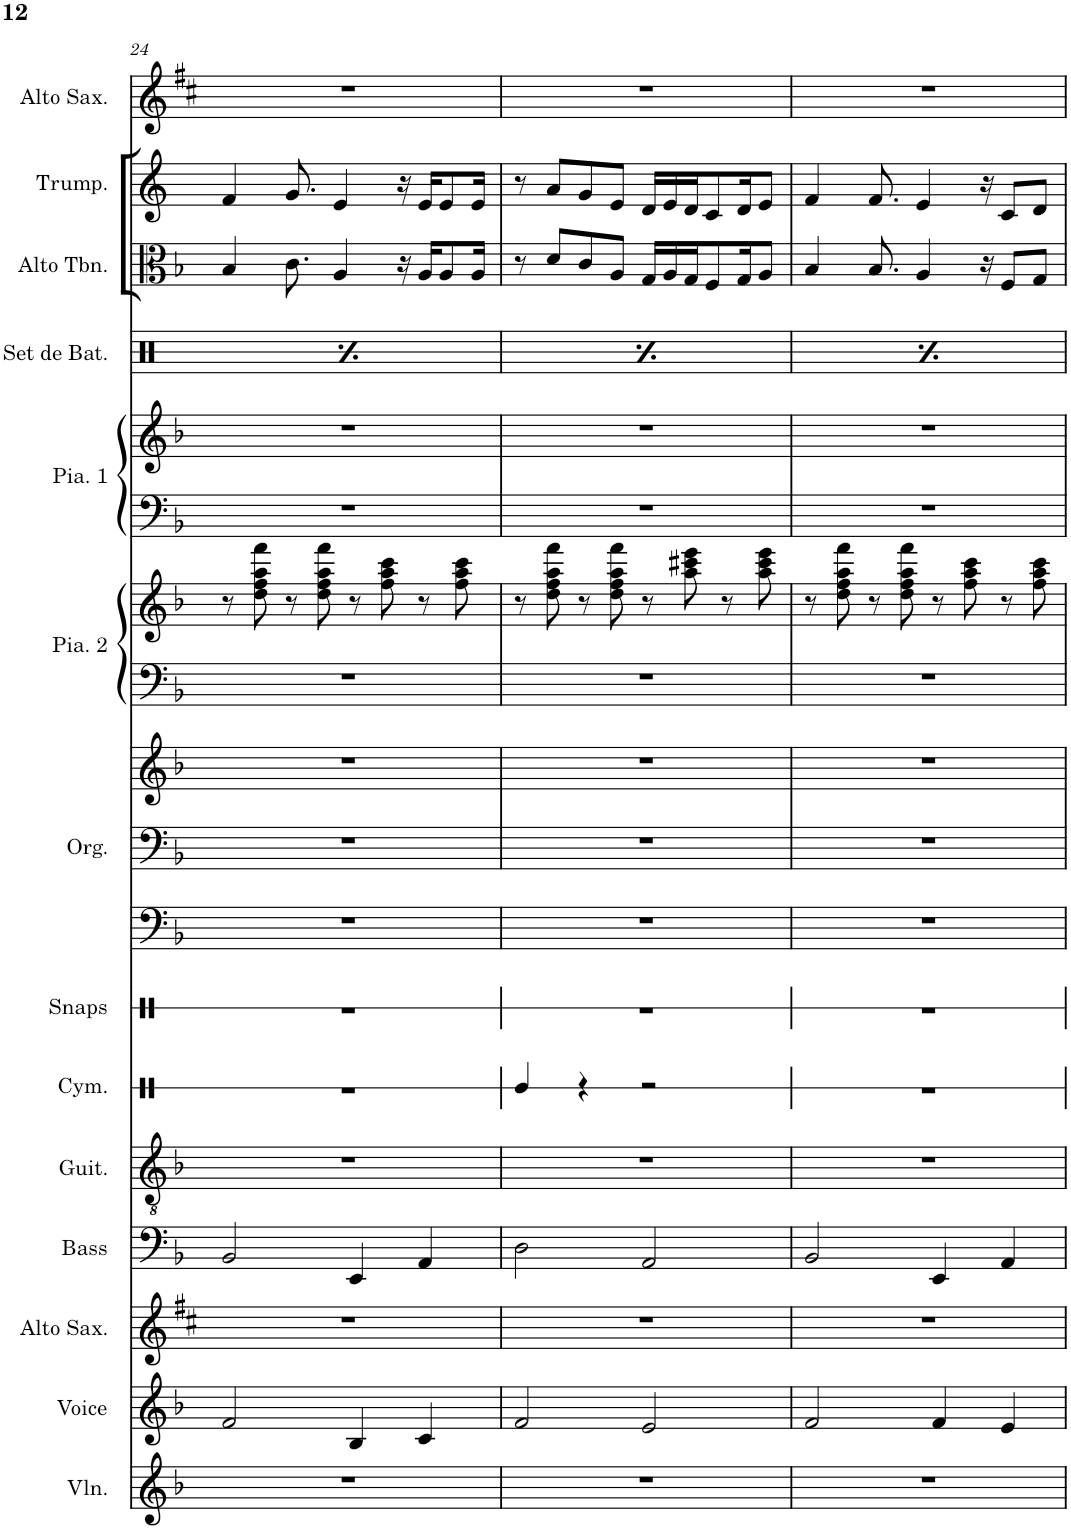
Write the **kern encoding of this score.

**kern	**kern	**kern	**kern	**kern	**kern	**kern	**kern	**kern	**kern	**kern	**kern	**kern	**kern	**kern	**kern	**kern	**kern
*part14	*part13	*part12	*part11	*part10	*part9	*part8	*part7	*part7	*part7	*part6	*part6	*part5	*part5	*part4	*part3	*part2	*part1
*staff18	*staff17	*staff16	*staff15	*staff14	*staff13	*staff12	*staff11	*staff10	*staff9	*staff8	*staff7	*staff6	*staff5	*staff4	*staff3	*staff2	*staff1
*I"Violin	*I"Voice	*I"Alto Saxophone	*I"Electric Bass	*I"Classical Guitar	*I"Cymbales	*I"Snaps	*I"Organ	*	*	*I"Piano 2	*	*I"Piano 1	*	*I"Set de batterie	*I"Alto Trombone	*I"Trumpet	*I"Alto Saxophone
*I'Vln.	*I'Voice	*I'Alto Sax.	*I'Bass	*I'Guit.	*I'Cym.	*I'Snaps	*I'Org.	*	*	*I'Pia. 2	*	*I'Pia. 1	*	*I'Set de Bat.	*I'Alto Tbn.	*I'Trump.	*I'Alto Sax.
!!LO:PB:g=z
*clefG2	*clefG2	*clefG2	*clefF4	*clefGv2	*clefX	*clefX	*clefF4	*clefF4	*clefG2	*clefF4	*clefG2	*clefF4	*clefG2	*clefX	*clefC3	*clefG2	*clefG2
*	*	*Trd5c9	*Trd7c12	*	*	*	*	*	*	*	*	*	*	*	*	*Trd-3c-5	*Trd5c9
*k[b-]	*k[b-]	*k[f#c#]	*k[b-]	*k[b-]	*k[]	*k[]	*k[b-]	*k[b-]	*k[b-]	*k[b-]	*k[b-]	*k[b-]	*k[b-]	*k[]	*k[b-]	*k[]	*k[f#c#]
*M4/4	*M4/4	*M4/4	*M4/4	*M4/4	*M4/4	*M4/4	*M4/4	*M4/4	*M4/4	*M4/4	*M4/4	*M4/4	*M4/4	*M4/4	*M4/4	*M4/4	*M4/4
=24	=24	=24	=24	=24	=24	=24	=24	=24	=24	=24	=24	=24	=24	=24	=24	=24	=24
*	*	*	*	*	*	*	*	*	*	*	*	*	*	*^	*	*	*
*	*	*	*	*	*	*	*	*	*	*	*	*	*	*	*^	*	*	*
1r	2f/	1r	2BB-/	1r	1r	1r	1r	1r	1r	1r	8r	1r	1r	4r	4Re\	8Rgg/L	4B-/	4f/	1r
.	.	.	.	.	.	.	.	.	.	.	8dd\ 8ff\ 8aa\ 8fff\	.	.	.	.	8Rgg/	.	.	.
.	.	.	.	.	.	.	.	.	.	.	8r	.	.	4Rg/	4r	8Rgg/	8.c\	8.g/	.
.	.	.	.	.	.	.	.	.	.	.	8dd\ 8ff\ 8aa\ 8fff\	.	.	.	.	8Rgg/J	.	.	.
.	.	.	.	.	.	.	.	.	.	.	.	.	.	.	.	.	4A/	4e/	.
.	4B-/	.	4EE/	.	.	.	.	.	.	.	8r	.	.	4r	4Re\	8Rgg/L	.	.	.
.	.	.	.	.	.	.	.	.	.	.	8ff\ 8aa\ 8ccc\	.	.	.	.	8Rgg/	.	.	.
.	.	.	.	.	.	.	.	.	.	.	.	.	.	.	.	.	16r	16r	.
.	4c/	.	4AA/	.	.	.	.	.	.	.	8r	.	.	4Rg/	4r	8Rgg/	16A/KL	16e/KL	.
.	.	.	.	.	.	.	.	.	.	.	.	.	.	.	.	.	8A/	8e/	.
.	.	.	.	.	.	.	.	.	.	.	8ff\ 8aa\ 8ccc\	.	.	.	.	8Rgg/J	.	.	.
.	.	.	.	.	.	.	.	.	.	.	.	.	.	.	.	.	16A/Jk	16e/Jk	.
=25	=25	=25	=25	=25	=25	=25	=25	=25	=25	=25	=25	=25	=25	=25	=25	=25	=25	=25	=25
1r	2f/	1r	2D\	1r	4Re/	1r	1r	1r	1r	1r	8r	1r	1r	4r	4Re\	8Rgg/L	8r	8r	1r
.	.	.	.	.	.	.	.	.	.	.	8dd\ 8ff\ 8aa\ 8fff\	.	.	.	.	8Rgg/	8d/L	8a/L	.
.	.	.	.	.	4r	.	.	.	.	.	8r	.	.	4Rg/	4r	8Rgg/	8c/	8g/	.
.	.	.	.	.	.	.	.	.	.	.	8dd\ 8ff\ 8aa\ 8fff\	.	.	.	.	8Rgg/J	8A/J	8e/J	.
.	2e/	.	2AA/	.	2r	.	.	.	.	.	8r	.	.	4r	4Re\	8Rgg/L	16G/LL	16d/LL	.
.	.	.	.	.	.	.	.	.	.	.	.	.	.	.	.	.	16A/	16e/	.
.	.	.	.	.	.	.	.	.	.	.	8aa\ 8ccc#X\ 8eee\	.	.	.	.	8Rgg/	16G/J	16d/J	.
.	.	.	.	.	.	.	.	.	.	.	.	.	.	.	.	.	8F/	8c/	.
.	.	.	.	.	.	.	.	.	.	.	8r	.	.	4Rg/	4r	8Rgg/	.	.	.
.	.	.	.	.	.	.	.	.	.	.	.	.	.	.	.	.	16G/K	16d/K	.
.	.	.	.	.	.	.	.	.	.	.	8aa\ 8ccc#\ 8eee\	.	.	.	.	8Rgg/J	8A/J	8e/J	.
=26	=26	=26	=26	=26	=26	=26	=26	=26	=26	=26	=26	=26	=26	=26	=26	=26	=26	=26	=26
1r	2f/	1r	2BB-/	1r	1r	1r	1r	1r	1r	1r	8r	1r	1r	4r	4Re\	8Rgg/L	4B-/	4f/	1r
.	.	.	.	.	.	.	.	.	.	.	8dd\ 8ff\ 8aa\ 8fff\	.	.	.	.	8Rgg/	.	.	.
.	.	.	.	.	.	.	.	.	.	.	8r	.	.	4Rg/	4r	8Rgg/	8.B-/	8.f/	.
.	.	.	.	.	.	.	.	.	.	.	8dd\ 8ff\ 8aa\ 8fff\	.	.	.	.	8Rgg/J	.	.	.
.	.	.	.	.	.	.	.	.	.	.	.	.	.	.	.	.	4A/	4e/	.
.	4f/	.	4EE/	.	.	.	.	.	.	.	8r	.	.	4r	4Re\	8Rgg/L	.	.	.
.	.	.	.	.	.	.	.	.	.	.	8ff\ 8aa\ 8ccc\	.	.	.	.	8Rgg/	.	.	.
.	.	.	.	.	.	.	.	.	.	.	.	.	.	.	.	.	16r	16r	.
.	4e/	.	4AA/	.	.	.	.	.	.	.	8r	.	.	4Rg/	4r	8Rgg/	8F/L	8c/L	.
.	.	.	.	.	.	.	.	.	.	.	8ff\ 8aa\ 8ccc\	.	.	.	.	8Rgg/J	8G/J	8d/J	.
*	*	*	*	*	*	*	*	*	*	*	*	*	*	*v	*v	*v	*	*	*
=	=	=	=	=	=	=	=	=	=	=	=	=	=	=	=	=	=
*-	*-	*-	*-	*-	*-	*-	*-	*-	*-	*-	*-	*-	*-	*-	*-	*-	*-
